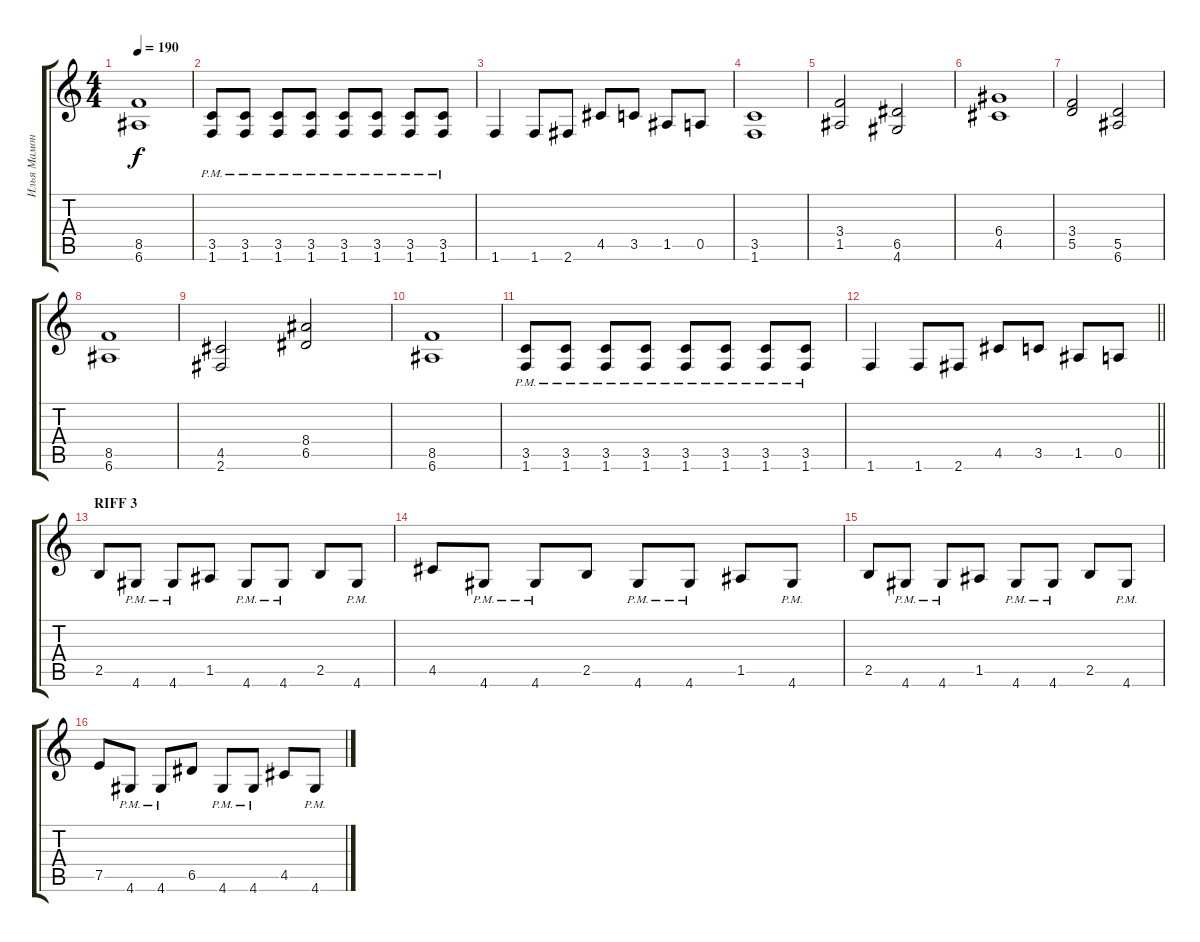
\track ("Илья Мамонтов" "Илья Мамон") {instrument distortionguitar}
\staff {score tabs}
\tuning (E4 B3 G3 D3 A2 E2) {hide}
\ts (4 4)
\tempo 190
\clef g2
\ks c
(8.5 6.6).1{dy f} |
(3.5{pm} 1.6{pm}).8 (3.5{pm} 1.6{pm}).8 (3.5{pm} 1.6{pm}).8 (3.5{pm} 1.6{pm}).8 (3.5{pm} 1.6{pm}).8 (3.5{pm} 1.6{pm}).8 (3.5{pm} 1.6{pm}).8 (3.5{pm} 1.6{pm}).8 |
1.6.4 1.6.8 2.6.8 4.5.8 3.5.8 1.5.8 0.5.8 |
(3.5 1.6).1 |
(3.4 1.5).2 (6.5 4.6).2 |
(6.4 4.5).1 |
(3.4 5.5).2 (5.5 6.6).2 |
(8.5 6.6).1 |
(4.5 2.6).2 (8.4 6.5).2 |
(8.5 6.6).1 |
(3.5{pm} 1.6{pm}).8 (3.5{pm} 1.6{pm}).8 (3.5{pm} 1.6{pm}).8 (3.5{pm} 1.6{pm}).8 (3.5{pm} 1.6{pm}).8 (3.5{pm} 1.6{pm}).8 (3.5{pm} 1.6{pm}).8 (3.5{pm} 1.6{pm}).8 |
\barLineRight lightlight
1.6.4 1.6.8 2.6.8 4.5.8 3.5.8 1.5.8 0.5.8 |
\section ("" "RIFF 3")
2.5.8 4.6{pm}.8 4.6{pm}.8 1.5.8 4.6{pm}.8 4.6{pm}.8 2.5.8 4.6{pm}.8 |
4.5.8 4.6{pm}.8 4.6{pm}.8 2.5.8 4.6{pm}.8 4.6{pm}.8 1.5.8 4.6{pm}.8 |
2.5.8 4.6{pm}.8 4.6{pm}.8 1.5.8 4.6{pm}.8 4.6{pm}.8 2.5.8 4.6{pm}.8 |
7.5.8 4.6{pm}.8 4.6{pm}.8 6.5.8 4.6{pm}.8 4.6{pm}.8 4.5.8 4.6{pm}.8
